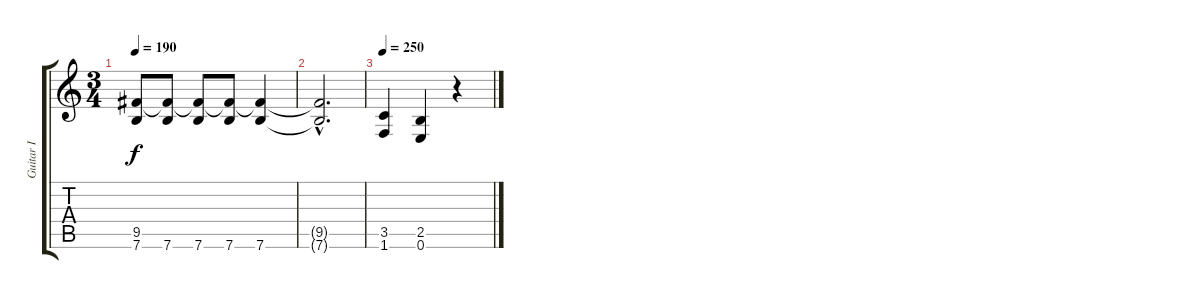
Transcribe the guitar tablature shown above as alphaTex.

\track ("Guitar I" "Guitar I") {instrument distortionguitar}
\staff {score tabs}
\tuning (E4 B3 G3 D3 A2 E2) {hide}
\ts (3 4)
\tempo 190
\clef g2
\ks c
(9.5{t} 7.6).8{dy f} (9.5{t} 7.6).8 (9.5{t} 7.6).8 (9.5{t} 7.6).8 (9.5{t} 7.6).4 |
(9.5{hac t} 7.6{hac t}).2{d} |
\tempo 250
(3.5 1.6).4 (2.5 0.6).4 r.4
